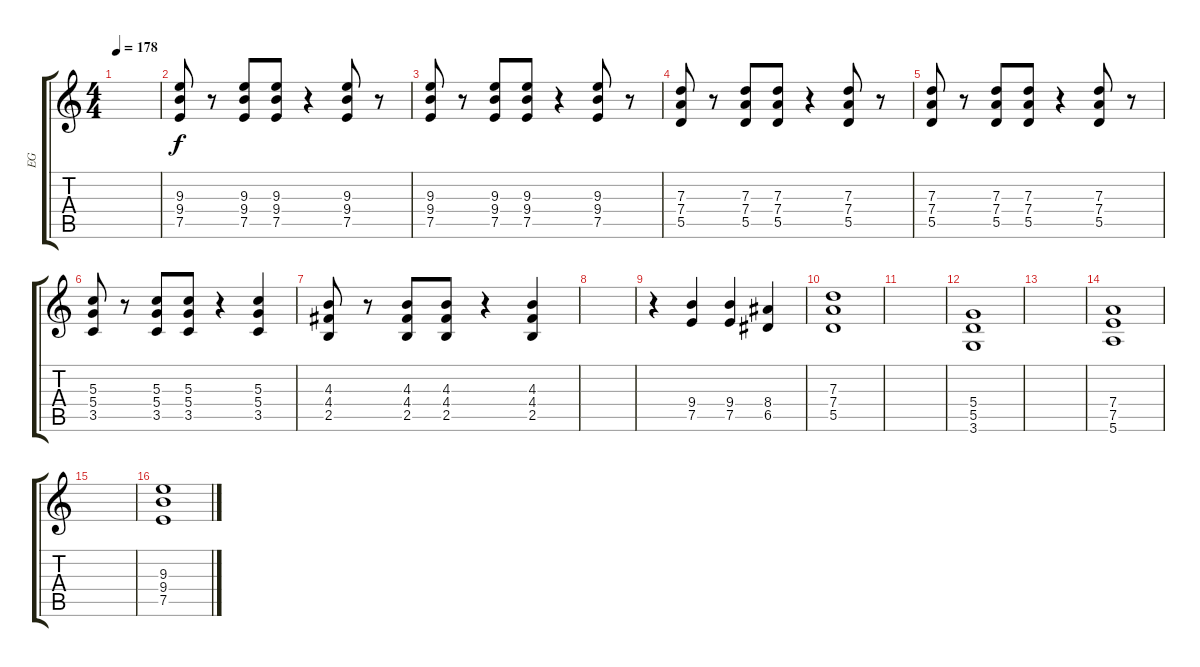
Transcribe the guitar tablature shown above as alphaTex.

\track ("EG" "EG") {instrument distortionguitar}
\staff {score tabs}
\tuning (E4 B3 G3 D3 A2 E2) {hide}
\ts (4 4)
\tempo 178
\clef g2
\ks c
|
(9.3 9.4 7.5).8 r.8 (9.3 9.4 7.5).8 (9.3 9.4 7.5).8 r.4 (9.3 9.4 7.5).8 r.8 |
(9.3 9.4 7.5).8 r.8 (9.3 9.4 7.5).8 (9.3 9.4 7.5).8 r.4 (9.3 9.4 7.5).8 r.8 |
(7.3 7.4 5.5).8 r.8 (7.3 7.4 5.5).8 (7.3 7.4 5.5).8 r.4 (7.3 7.4 5.5).8 r.8 |
(7.3 7.4 5.5).8 r.8 (7.3 7.4 5.5).8 (7.3 7.4 5.5).8 r.4 (7.3 7.4 5.5).8 r.8 |
(5.3 5.4 3.5).8 r.8 (5.3 5.4 3.5).8 (5.3 5.4 3.5).8 r.4 (5.3 5.4 3.5).4 |
(4.3 4.4 2.5).8 r.8 (4.3 4.4 2.5).8 (4.3 4.4 2.5).8 r.4 (4.3 4.4 2.5).4 |
|
r.4 (9.4 7.5).4 (9.4 7.5).4 (8.4 6.5).4 |
(7.3 7.4 5.5).1 |
|
(5.4 5.5 3.6).1 |
|
(7.4 7.5 5.6).1 |
|
(9.3 9.4 7.5).1
